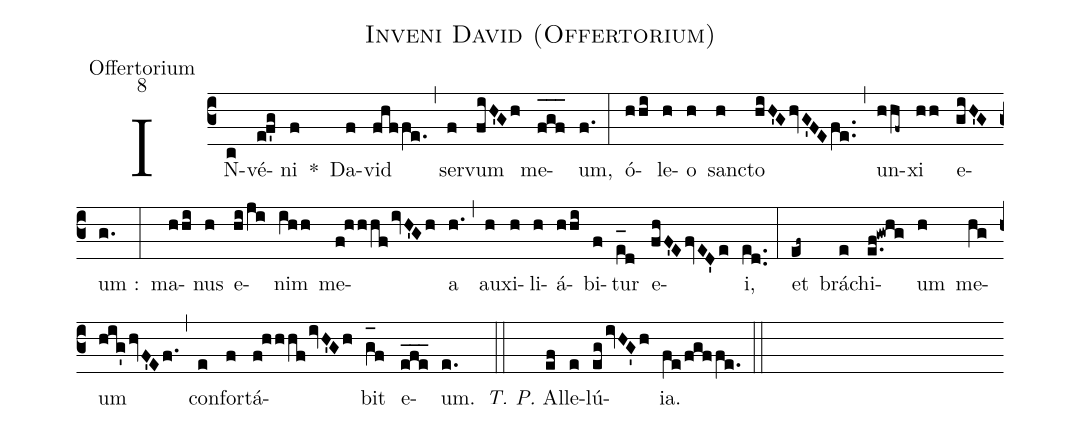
name:Inveni David (Offertorium);
office-part:Offertorium;
mode:8;
%%
(c3) IN(c)vé(ef'g)ni(f) *() Da(f)vid(fhffe.) (,) ser(f)vum(fiH'Gh) me(f_[oh:h]g_[oh:h]f_[oh:h])um,(f.) (:) ó(hhi)le(h)o(h) san(h)cto(hiH'GhvG'FEfe..) (,) un(hhf~)xi(hh) e(giH'G)um :(g.) (:) ma(hhi)nus(h) e(hi/ji)nim(ihh) me(f!hhhfivH'Gh)a(h.) (,) au(h)xi(h)li(h)á(hhi)bi(f)tur(e_[oh:h]d) e(fhF'EfvED'e)i,(ed..) (:) et(ef~) brá(e)chi(e.f!gwhg)um(h) me(hg)um(hig'hvF'Ef.) (,) con(e)for(f)tá(f!hhhfivH'Gh)bit(g_[oh:h]f) e(efe___)um.(e.) (::) <i>T. P.</i> Al(ef)le(e)lú(egivHG'h){ia}.(fe/fgffe.) (::)
